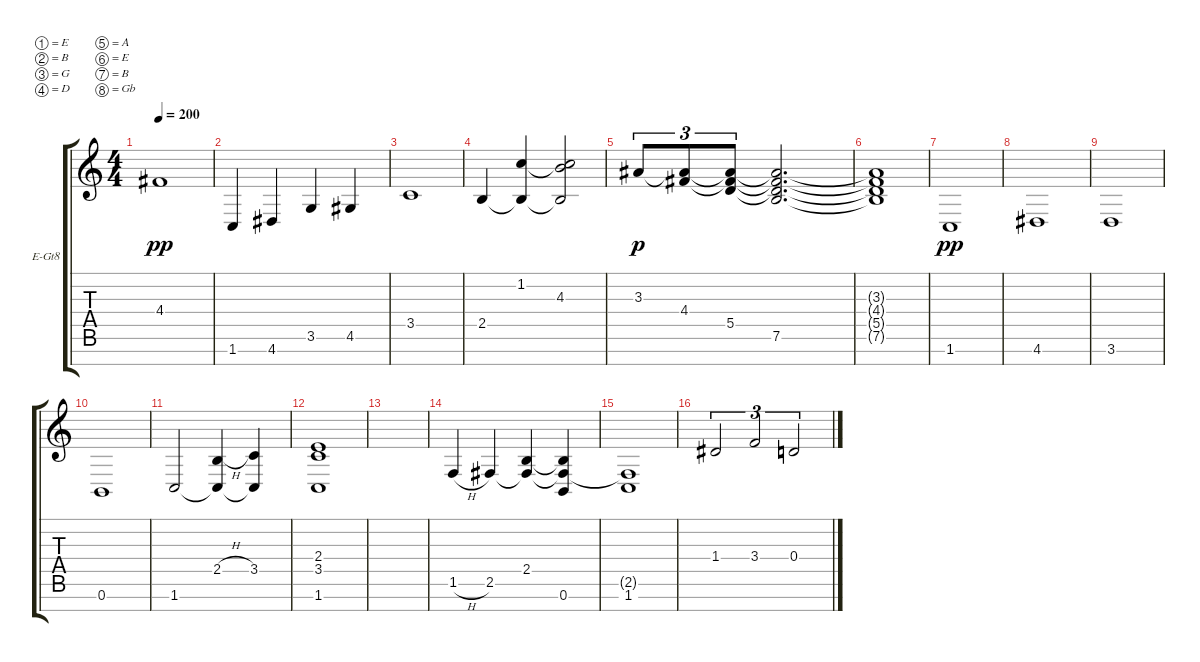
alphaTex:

\defaultSystemsLayout 4
\bracketExtendMode groupsimilarinstruments
\firstSystemTrackNameOrientation horizontal
\otherSystemsTrackNameOrientation horizontal
\track ("Nate" "E-Gt8") {instrument distortionguitar}
\staff {score tabs}
\tuning (E4 B3 G3 D3 A2 E2 B1 Gb1)
\ts (4 4)
\tempo 200
\clef g2
\ks c
4.4.1{dy pp} |
1.7.4 4.7.4 3.6.4 4.6.4 |
3.5.1 |
2.5.4 (1.2 2.5{t}).4 (4.3 1.2{t} 2.5{t}).2 |
3.3.8{tu (3 2) dy p} (4.4 3.3{t}).8{tu (3 2)} (5.5 3.3{t} 4.4{t}).8{tu (3 2)} (7.6 4.4{t} 5.5{t} 3.3{t}).2{d} |
(7.6{t} 5.5{t} 4.4{t} 3.3{t}).1 |
1.7.1{dy pp} |
4.7.1 |
3.7.1 |
0.7.1 |
1.7.2 (2.5{h} 1.7{t}).4 (3.5 1.7{t}).4 |
(2.4 3.5 1.7).1 |
|
1.6{h}.4 2.6.4 (2.5 2.6{t}).4 (0.7 2.5{t} 2.6{t}).4 |
(1.7 2.6{t}).1 |
1.4.2{tu (3 2)} 3.4.2{tu (3 2)} 0.4.2{tu (3 2)}
